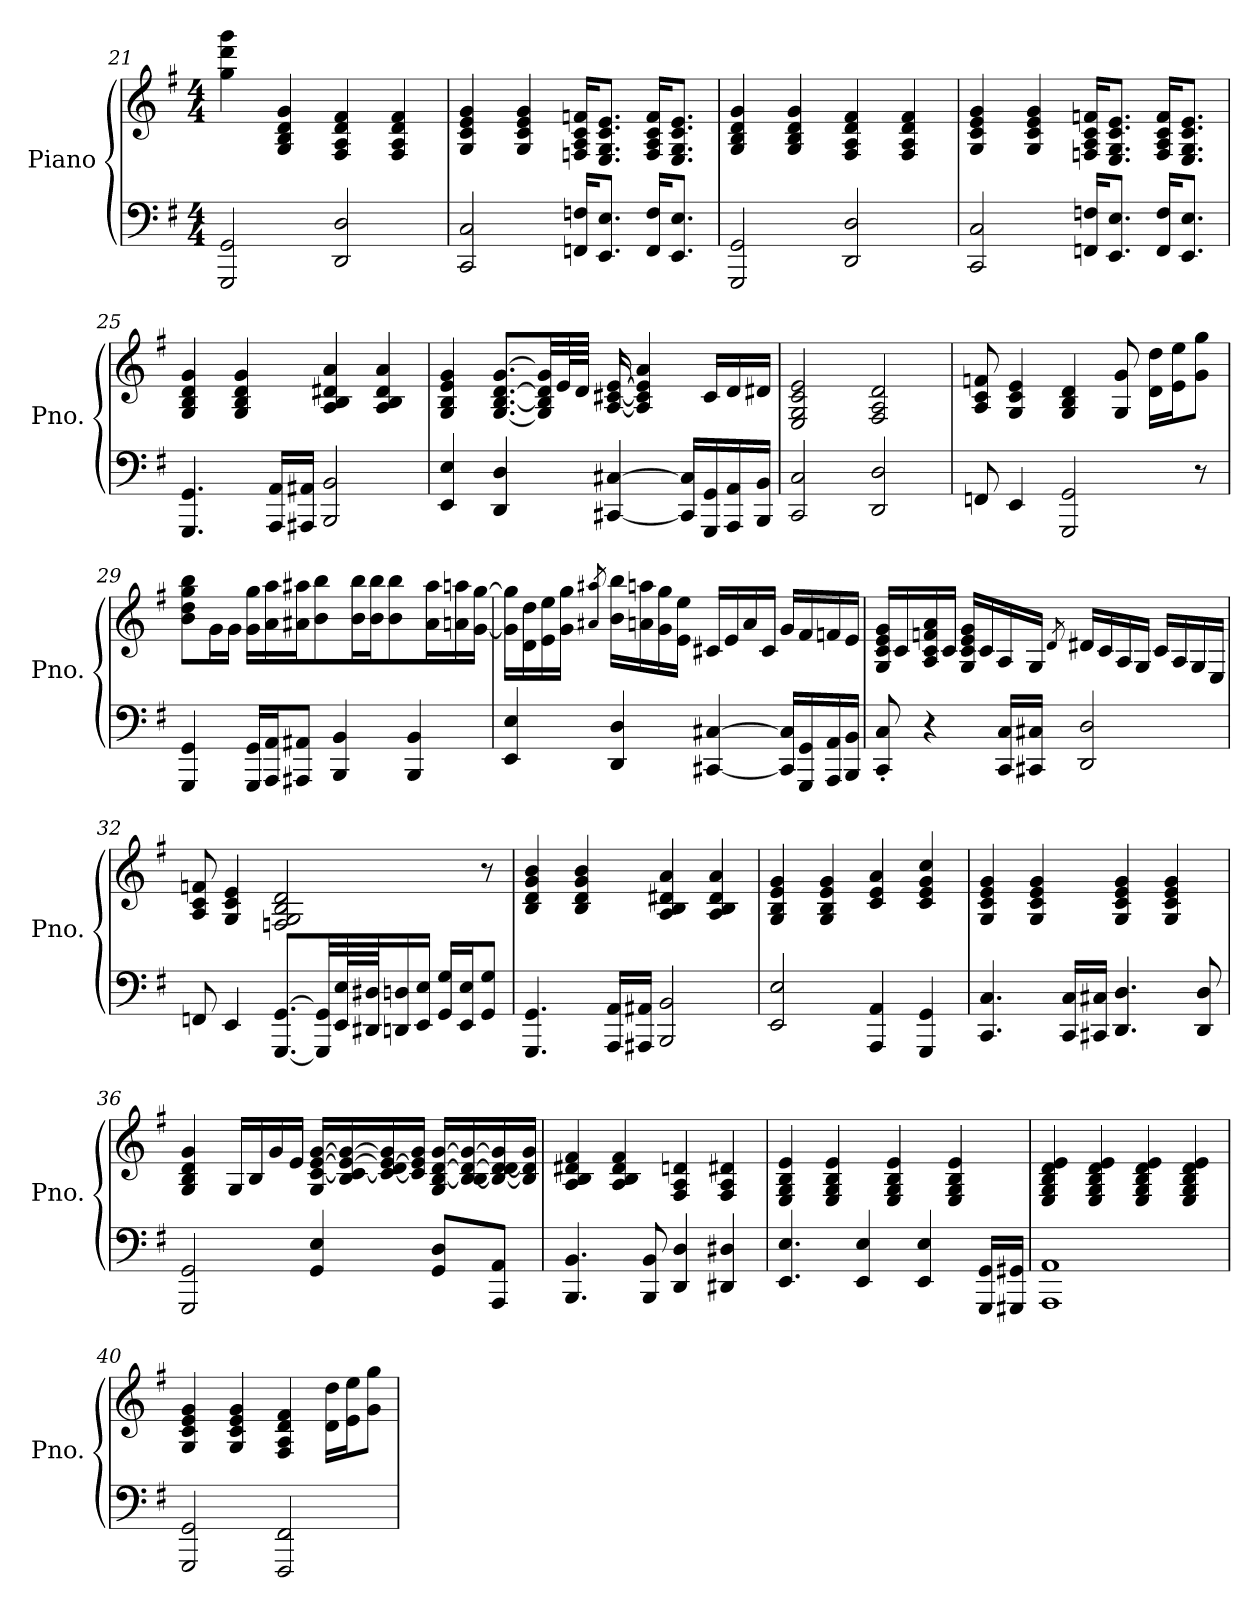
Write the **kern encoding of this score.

**kern	**kern
*part1	*part1
*staff2	*staff1
*I"Piano	*
*I'Pno.	*
*clefF4	*clefG2
*k[f#]	*k[f#]
*M4/4	*M4/4
=21	=21
2GGG/ 2GG/	4gg\ 4ddd\ 4ggg\
.	4G/ 4B/ 4d/ 4g/
2DD/ 2D/	4F#/ 4A/ 4d/ 4f#/
.	4F#/ 4A/ 4d/ 4f#/
=22	=22
2CC/ 2C/	4G/ 4c/ 4e/ 4g/
.	4G/ 4c/ 4e/ 4g/
16FFn/ 16Fn/KL	16Fn/ 16A/ 16c/ 16fn/KL
8.EE/ 8.E/J	8.E/ 8.G/ 8.c/ 8.e/J
16FF/ 16F/KL	16F/ 16A/ 16c/ 16f/KL
8.EE/ 8.E/J	8.E/ 8.G/ 8.c/ 8.e/J
=23	=23
2GGG/ 2GG/	4G/ 4B/ 4d/ 4g/
.	4G/ 4B/ 4d/ 4g/
2DD/ 2D/	4F#/ 4A/ 4d/ 4f#/
.	4F#/ 4A/ 4d/ 4f#/
=24	=24
2CC/ 2C/	4G/ 4c/ 4e/ 4g/
.	4G/ 4c/ 4e/ 4g/
16FFn/ 16Fn/KL	16Fn/ 16A/ 16c/ 16fn/KL
8.EE/ 8.E/J	8.E/ 8.G/ 8.c/ 8.e/J
16FF/ 16F/KL	16F/ 16A/ 16c/ 16f/KL
8.EE/ 8.E/J	8.E/ 8.G/ 8.c/ 8.e/J
!!LO:LB:g=z
=25	=25
4.GGG/ 4.GG/	4G/ 4B/ 4d/ 4g/
.	4G/ 4B/ 4d/ 4g/
16AAA/ 16AA/LL	.
16AAA#X/ 16AA#X/JJ	.
2BBB/ 2BB/	4A/ 4B/ 4d#X/ 4a/
.	4A/ 4B/ 4d#/ 4a/
=26	=26
4EE/ 4E/	4G/ 4B/ 4e/ 4g/
4DD/ 4D/	[8.G/ [8.B/ [8.d/ [8.g/L
.	32G/] 32B/] 32d/] 32g/]LL
.	64e/L
.	64d/JJJJ
[4CC#X/ [4C#X/	[16A/ [16c#X/ [16e/
.	4A/] 4c#/] 4e/] 4a/
16CC#/] 16C#/]LL	.
16GGG/ 16GG/	16c#/LL
16AAA/ 16AA/	16d/
16BBB/ 16BB/JJ	16d#X/JJ
=27	=27
2CC/ 2C/	2E/ 2G/ 2c/ 2e/
2DD/ 2D/	2F#/ 2A/ 2d/
=28	=28
8FFn/	8A/ 8c/ 8fn/
4EE/	4G/ 4c/ 4e/
2GGG/ 2GG/	4G/ 4B/ 4d/
.	8G/ 8g/
.	16d\ 16dd\LL
.	16e\ 16ee\J
8r	8g\ 8gg\J
!!LO:LB:g=z
=29	=29
4GGG/ 4GG/	8b\ 8dd\ 8gg\ 8bb\L
.	16g\L
.	16g\JJ
16GGG/ 16GG/LL	16g\ 16gg\LL
16AAA/ 16AA/J	16a\ 16aa\
8AAA#X/ 8AA#X/J	16a#X\ 16aa#X\J
.	8b\ 8bb\
4BBB/ 4BB/	.
.	16b\ 16bb\L
.	16b\ 16bb\J
.	8b\ 8bb\
4BBB/ 4BB/	.
.	16a#\ 16aa#\L
.	16an\ 16aan\
.	[16g\ [16gg\JJ
=30	=30
4EE/ 4E/	16g\] 16gg\]LL
.	16d\ 16dd\
.	16e\ 16ee\
.	16g\ 16gg\JJ
.	8qa#X/ 8qaa#X/
4DD/ 4D/	16b\ 16bb\LL
.	16an\ 16aan\
.	16g\ 16gg\
.	16e\ 16ee\JJ
[4CC#X/ [4C#X/	16c#X/LL
.	16e/
.	16a/
.	16c#/JJ
16CC#/] 16C#/]LL	16g/LL
16GGG/ 16GG/	16f#/
16AAA/ 16AA/	16fn/
16BBB/ 16BB/JJ	16e/JJ
!!LO:LB:g=z
=31	=31
8CC/' 8C/'	16G/ 16c/ 16e/ 16g/LL
.	16c/
4r	16A/ 16c/ 16fn/ 16a/
.	16c/JJ
.	16G/ 16c/ 16e/ 16g/LL
.	16c/
16CC/ 16C/LL	16A/
16CC#X/ 16C#X/JJ	16G/JJ
.	8qd/
2DD/ 2D/	16d#X/LL
.	16c/
.	16A/
.	16G/JJ
.	16c/LL
.	16A/
.	16G/
.	16E/JJ
=32	=32
8FFn/	8A/ 8c/ 8fn/
4EE/	4G/ 4c/ 4e/
[8.GGG/ [8.GG/L	2Fn/ 2G/ 2B/ 2d/
32GGG/] 32GG/]LL	.
64EE/ 64E/L	.
64DD#X/ 64D#X/JJ	.
16DDn/ 16Dn/	.
16EE/ 16E/JJ	.
16GG/ 16G/LL	.
16EE/ 16E/J	.
8GG/ 8G/J	8r
!!LO:LB:g=z
=33	=33
4.GGG/ 4.GG/	4B/ 4d/ 4g/ 4b/
.	4B/ 4d/ 4g/ 4b/
16AAA/ 16AA/LL	.
16AAA#X/ 16AA#X/JJ	.
2BBB/ 2BB/	4A/ 4B/ 4d#X/ 4a/
.	4A/ 4B/ 4d#/ 4a/
=34	=34
2EE/ 2E/	4G/ 4B/ 4e/ 4g/
.	4G/ 4B/ 4e/ 4g/
4AAA/ 4AA/	4c/ 4e/ 4a/
4GGG/ 4GG/	4c/ 4e/ 4g/ 4cc/
=35	=35
4.CC/ 4.C/	4G/ 4c/ 4e/ 4g/
.	4G/ 4c/ 4e/ 4g/
16CC/ 16C/LL	.
16CC#X/ 16C#X/JJ	.
4.DD/ 4.D/	4G/ 4c/ 4e/ 4g/
.	4G/ 4c/ 4e/ 4g/
8DD/ 8D/	.
=36	=36
2GGG/ 2GG/	4G/ 4B/ 4d/ 4g/
.	16G/LL
.	16B/
.	16g/
.	16e/JJ
4GG/ 4E/	16G/ [16c/ [16e/ [16g/LL
.	16B/ 16c/_ 16e/_ 16g/_
.	16c/_ 16d/ 16e/_ 16g/]
.	16c/] 16e/] 16g/JJ
8GG/ 8D/L	16G/ [16B/ [16d/ [16g/LL
.	16B/_ 16B/ 16d/_ 16g/_
8AAA/ 8AA/J	16B/_ 16d/_ 16d/ 16g/]
.	16B/] 16d/] 16g/JJ
!!LO:PB:g=z
=37	=37
4.BBB/ 4.BB/	4A/ 4B/ 4d#X/ 4f#/
.	4A/ 4B/ 4d#/ 4f#/
8BBB/ 8BB/	.
4DD/ 4D/	4F#/ 4A/ 4dn/
4DD#X/ 4D#X/	4F#/ 4A/ 4d#X/
=38	=38
4.EE/ 4.E/	4E/ 4G/ 4B/ 4e/
.	4E/ 4G/ 4B/ 4e/
4EE/ 4E/	.
.	4E/ 4G/ 4B/ 4e/
4EE/ 4E/	.
.	4E/ 4G/ 4B/ 4e/
16GGG/ 16GG/LL	.
16GGG#X/ 16GG#X/JJ	.
=39	=39
1AAA 1AA	4E/ 4G/ 4B/ 4d/ 4e/
.	4E/ 4G/ 4B/ 4d/ 4e/
.	4E/ 4G/ 4B/ 4d/ 4e/
.	4E/ 4G/ 4B/ 4d/ 4e/
=40	=40
2GGG/ 2GG/	4G/ 4c/ 4e/ 4g/
.	4G/ 4c/ 4e/ 4g/
2FFF#/ 2FF#/	4F#/ 4A/ 4d/ 4f#/
.	16d\ 16dd\LL
.	16e\ 16ee\J
.	8g\ 8gg\J
=	=
*-	*-
